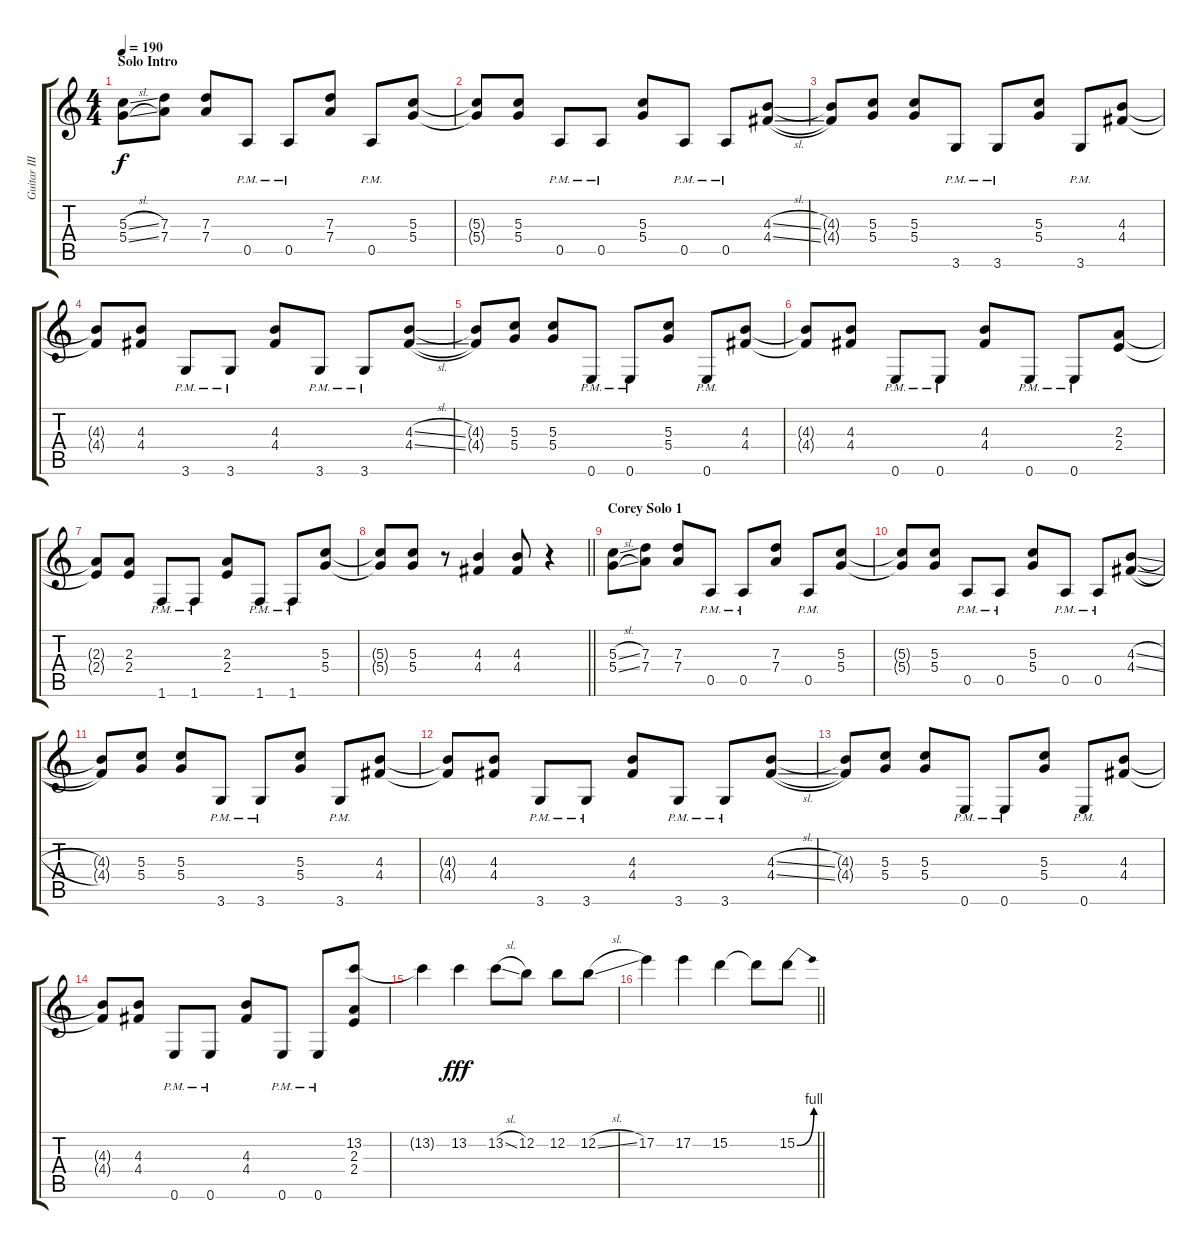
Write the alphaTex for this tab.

\track ("Guitar III" "Guitar III") {instrument distortionguitar}
\staff {score tabs}
\tuning (E4 B3 G3 D3 A2 E2) {hide}
\ts (4 4)
\section ("" "Solo Intro")
\tempo 190
\clef g2
\ks c
(5.3{sl} 5.4{sl}).8{dy f} (7.3 7.4).8 (7.3 7.4).8 0.5{pm}.8 0.5{pm}.8 (7.3 7.4).8 0.5{pm}.8 (5.3 5.4).8 |
(5.3{t} 5.4{t}).8 (5.3 5.4).8 0.5{pm}.8 0.5{pm}.8 (5.3 5.4).8 0.5{pm}.8 0.5{pm}.8 (4.3{sl} 4.4{sl}).8 |
(4.3{t} 4.4{t}).8 (5.3 5.4).8 (5.3 5.4).8 3.6{pm}.8 3.6{pm}.8 (5.3 5.4).8 3.6{pm}.8 (4.3 4.4).8 |
(4.3{t} 4.4{t}).8 (4.3 4.4).8 3.6{pm}.8 3.6{pm}.8 (4.3 4.4).8 3.6{pm}.8 3.6{pm}.8 (4.3{sl} 4.4{sl}).8 |
(4.3{t} 4.4{t}).8 (5.3 5.4).8 (5.3 5.4).8 0.6{pm}.8 0.6{pm}.8 (5.3 5.4).8 0.6{pm}.8 (4.3 4.4).8 |
(4.3{t} 4.4{t}).8 (4.3 4.4).8 0.6{pm}.8 0.6{pm}.8 (4.3 4.4).8 0.6{pm}.8 0.6{pm}.8 (2.3 2.4).8 |
(2.3{t} 2.4{t}).8 (2.3 2.4).8 1.6{pm}.8 1.6{pm}.8 (2.3 2.4).8 1.6{pm}.8 1.6{pm}.8 (5.3 5.4).8 |
\barLineRight lightlight
(5.3{t} 5.4{t}).8 (5.3 5.4).8 r.8 (4.3 4.4).4 (4.3 4.4).8 r.4 |
\section ("" "Corey Solo 1")
(5.3{sl} 5.4{sl}).8{volume 10} (7.3 7.4).8 (7.3 7.4).8 0.5{pm}.8 0.5{pm}.8 (7.3 7.4).8 0.5{pm}.8 (5.3 5.4).8 |
(5.3{t} 5.4{t}).8 (5.3 5.4).8 0.5{pm}.8 0.5{pm}.8 (5.3 5.4).8 0.5{pm}.8 0.5{pm}.8 (4.3{sl} 4.4{sl}).8 |
(4.3{t} 4.4{t}).8 (5.3 5.4).8 (5.3 5.4).8 3.6{pm}.8 3.6{pm}.8 (5.3 5.4).8 3.6{pm}.8 (4.3 4.4).8 |
(4.3{t} 4.4{t}).8 (4.3 4.4).8 3.6{pm}.8 3.6{pm}.8 (4.3 4.4).8 3.6{pm}.8 3.6{pm}.8 (4.3{sl} 4.4{sl}).8 |
(4.3{t} 4.4{t}).8 (5.3 5.4).8 (5.3 5.4).8 0.6{pm}.8 0.6{pm}.8 (5.3 5.4).8 0.6{pm}.8 (4.3 4.4).8 |
(4.3{t} 4.4{t}).8 (4.3 4.4).8 0.6{pm}.8 0.6{pm}.8 (4.3 4.4).8 0.6{pm}.8 0.6{pm}.8 (13.2 2.3 2.4).8 |
13.2{t}.4 13.2.4{dy fff} 13.2{sl}.8 12.2.8 12.2.8 12.2{sl}.8 |
\barLineRight lightlight
17.2.4 17.2.4 15.2.4 15.2{t}.8 15.2{be (bend 0 0 60 4)}.8
